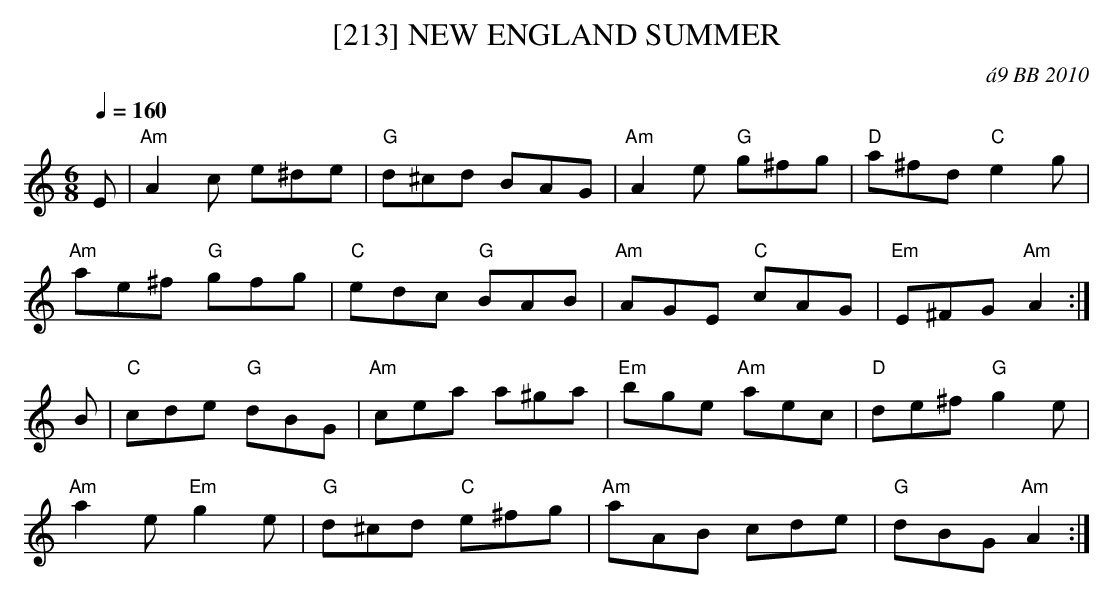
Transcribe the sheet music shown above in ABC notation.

X:1
T:[213] NEW ENGLAND SUMMER
C:\'a9 BB 2010
M:6/8
Q:1/4=160
K:Am
E|"Am" A2c e^de|"G" d^cd BAG|"Am" A2e "G" g^fg|"D" a^fd "C" e2g|
"Am" ae^f "G" gfg|"C" edc "G"BAB|"Am" AGE "C" cAG|"Em" E^FG "Am"A2 :|
B|"C"cde "G" dBG|"Am" cea a^ga|"Em" bge "Am" aec|"D"de^f "G" g2e|
"Am" a2e "Em" g2e|"G" d^cd "C"e^fg|"Am" aAB cde|"G"dBG "Am" A2 :|
